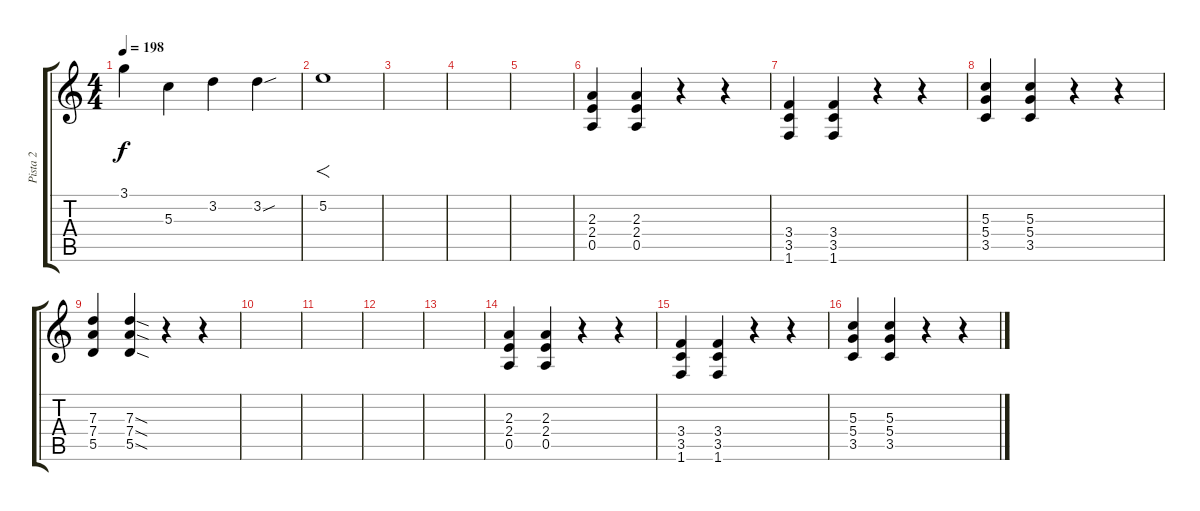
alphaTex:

\track ("Pista 2" "Pista 2") {instrument overdrivenguitar}
\staff {score tabs}
\tuning (E4 B3 G3 D3 A2 E2) {hide}
\ts (4 4)
\tempo 198
\clef g2
\ks c
3.1.4{dy f} 5.3.4 3.2.4 3.2{sou}.4 |
5.2.1{f} |
|
|
|
(2.3 2.4 0.5).4 (2.3 2.4 0.5).4 r.4 r.4 |
(3.4 3.5 1.6).4 (3.4 3.5 1.6).4 r.4 r.4 |
(5.3 5.4 3.5).4 (5.3 5.4 3.5).4 r.4 r.4 |
(7.3 7.4 5.5).4 (7.3{sod} 7.4{sod} 5.5{sod}).4 r.4 r.4 |
|
|
|
|
(2.3 2.4 0.5).4 (2.3 2.4 0.5).4 r.4 r.4 |
(3.4 3.5 1.6).4 (3.4 3.5 1.6).4 r.4 r.4 |
(5.3 5.4 3.5).4 (5.3 5.4 3.5).4 r.4 r.4
